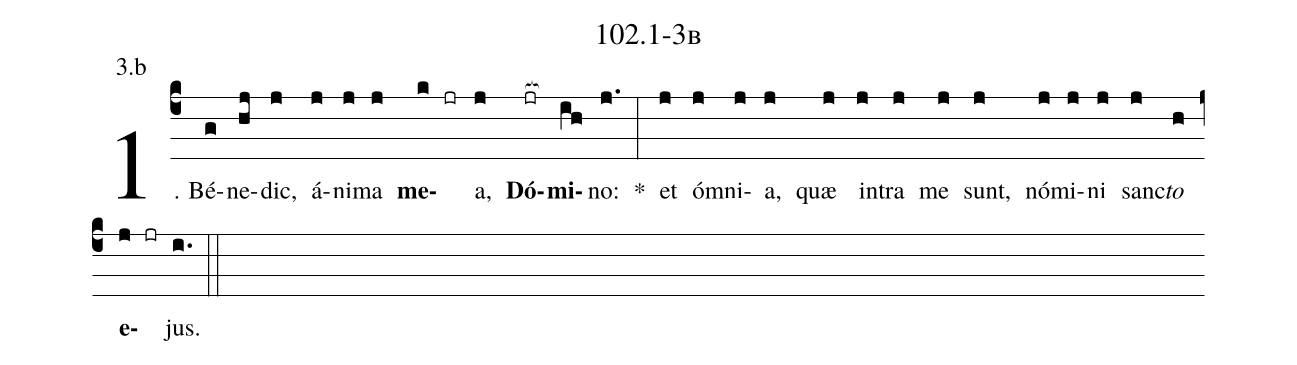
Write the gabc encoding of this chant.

name: 102.1-3b;
annotation: 3.b;
%%
(c4)1. Bé(g)ne(hj)dic,(j) á(j)ni(j)ma(j) <b>me</b>(k jr)a,(j) <b>Dó</b>(jr[ocb:1{])<b>mi</b>(ih[ocb:0}])no:(j.) *(:) et(j) óm(j)ni(j)a,(j) quæ(j) in(j)tra(j) me(j) sunt,(j) nó(j)mi(j)ni(j) sanc(j)<i>to</i>(h) <b>e</b>(j jr)jus.(i.) (::)
